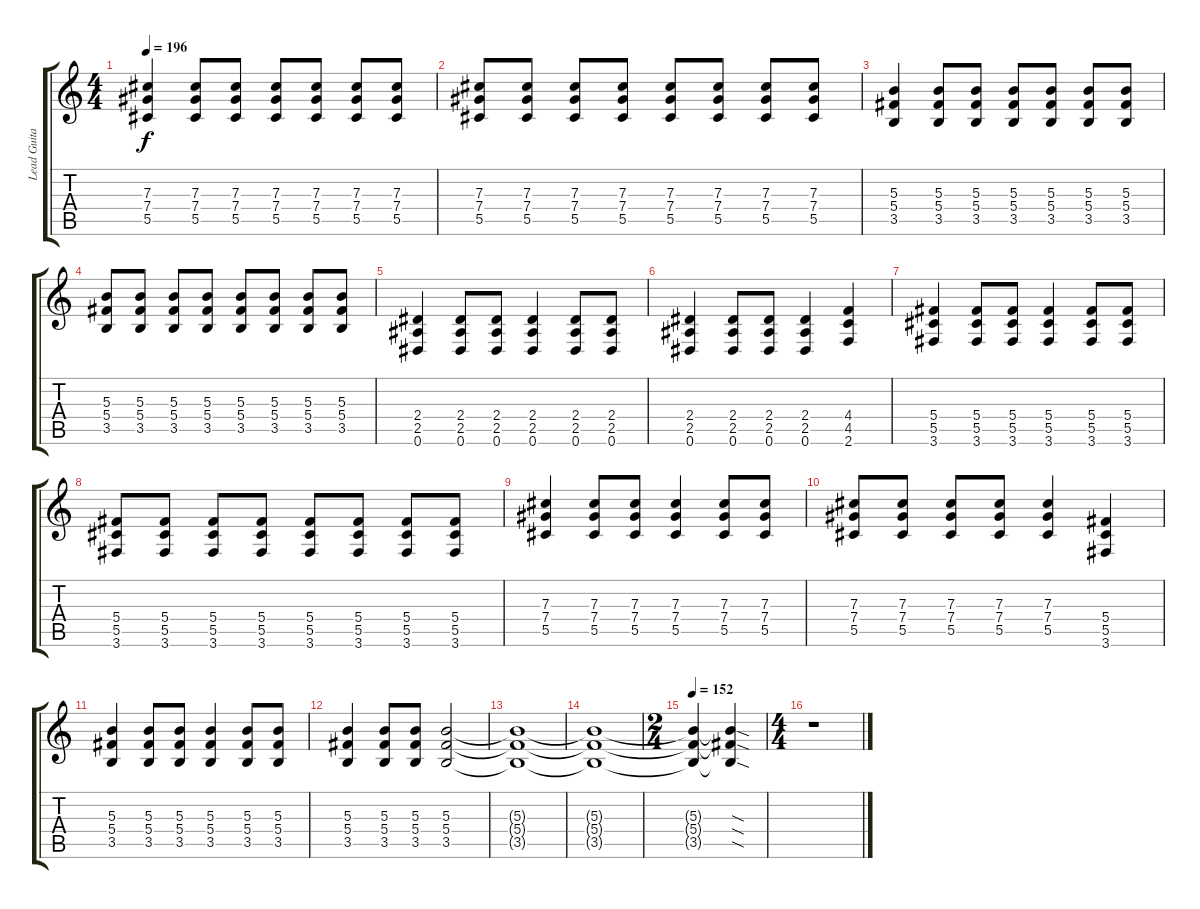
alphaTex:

\track ("Lead Guitar  " "Lead Guita") {instrument overdrivenguitar}
\staff {score tabs}
\tuning (Eb4 Bb3 Gb3 Db3 Ab2 Eb2) {hide}
\ts (4 4)
\tempo 196
\clef g2
\ks c
(7.3 7.4 5.5).4{dy f} (7.3 7.4 5.5).8 (7.3 7.4 5.5).8 (7.3 7.4 5.5).8 (7.3 7.4 5.5).8 (7.3 7.4 5.5).8 (7.3 7.4 5.5).8 |
(7.3 7.4 5.5).8 (7.3 7.4 5.5).8 (7.3 7.4 5.5).8 (7.3 7.4 5.5).8 (7.3 7.4 5.5).8 (7.3 7.4 5.5).8 (7.3 7.4 5.5).8 (7.3 7.4 5.5).8 |
(5.3 5.4 3.5).4 (5.3 5.4 3.5).8 (5.3 5.4 3.5).8 (5.3 5.4 3.5).8 (5.3 5.4 3.5).8 (5.3 5.4 3.5).8 (5.3 5.4 3.5).8 |
(5.3 5.4 3.5).8 (5.3 5.4 3.5).8 (5.3 5.4 3.5).8 (5.3 5.4 3.5).8 (5.3 5.4 3.5).8 (5.3 5.4 3.5).8 (5.3 5.4 3.5).8 (5.3 5.4 3.5).8 |
(2.4 2.5 0.6).4 (2.4 2.5 0.6).8 (2.4 2.5 0.6).8 (2.4 2.5 0.6).4 (2.4 2.5 0.6).8 (2.4 2.5 0.6).8 |
(2.4 2.5 0.6).4 (2.4 2.5 0.6).8 (2.4 2.5 0.6).8 (2.4 2.5 0.6).4 (4.4 4.5 2.6).4 |
(5.4 5.5 3.6).4 (5.4 5.5 3.6).8 (5.4 5.5 3.6).8 (5.4 5.5 3.6).4 (5.4 5.5 3.6).8 (5.4 5.5 3.6).8 |
(5.4 5.5 3.6).8 (5.4 5.5 3.6).8 (5.4 5.5 3.6).8 (5.4 5.5 3.6).8 (5.4 5.5 3.6).8 (5.4 5.5 3.6).8 (5.4 5.5 3.6).8 (5.4 5.5 3.6).8 |
(7.3 7.4 5.5).4 (7.3 7.4 5.5).8 (7.3 7.4 5.5).8 (7.3 7.4 5.5).4 (7.3 7.4 5.5).8 (7.3 7.4 5.5).8 |
(7.3 7.4 5.5).8 (7.3 7.4 5.5).8 (7.3 7.4 5.5).8 (7.3 7.4 5.5).8 (7.3 7.4 5.5).4 (5.4 5.5 3.6).4 |
(5.3 5.4 3.5).4 (5.3 5.4 3.5).8 (5.3 5.4 3.5).8 (5.3 5.4 3.5).4 (5.3 5.4 3.5).8 (5.3 5.4 3.5).8 |
(5.3 5.4 3.5).4 (5.3 5.4 3.5).8 (5.3 5.4 3.5).8 (5.3 5.4 3.5).2 |
(5.3{t} 5.4{t} 3.5{t}).1 |
(5.3{t} 5.4{t} 3.5{t}).1 |
\ts (2 4)
\tempo 152
(5.3{t} 5.4{t} 3.5{t}).4 (5.3{sod t} 5.4{sod t} 3.5{sod t}).4 |
\ts (4 4)
r.1
